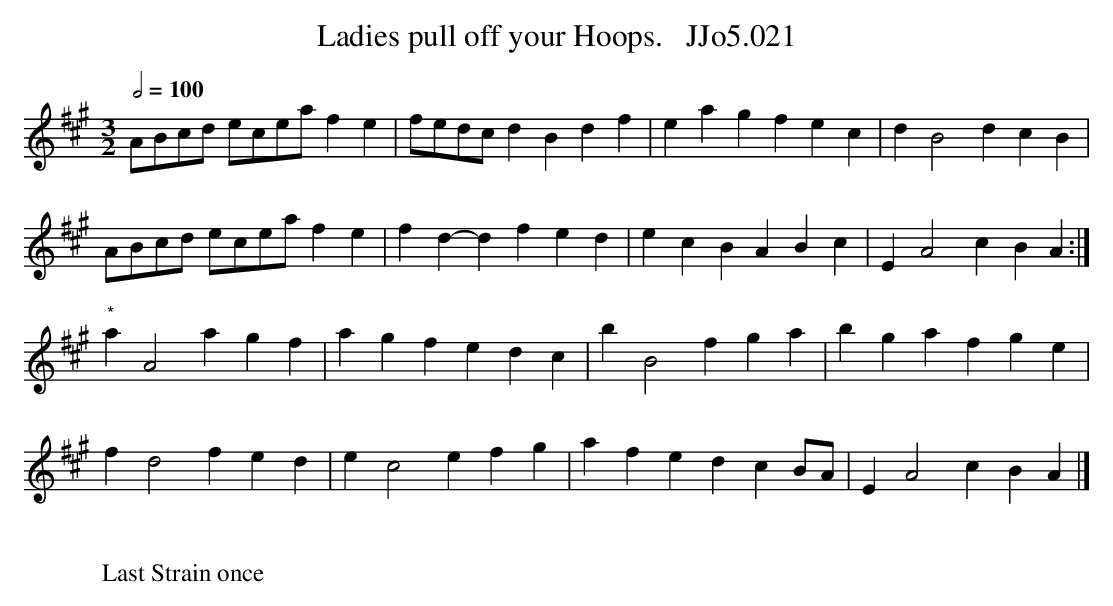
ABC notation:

X:1
T:Ladies pull off your Hoops.   JJo5.021
M:3/2
L:1/4
Q:1/2=100
K:A
A/B/c/d/ e/c/e/a/ fe|f/e/d/c/ dBdf|eagfec|dB2dcB|
A/B/c/d/ e/c/e/a/ fe|fd-df ed|ecBABc|EA2cBA :|
"*" aA2agf|agfedc|bB2fga|bgafge|
fd2fed|ec2efg|afedc B/A/|EA2cBA |]
W:
W: Last Strain once
